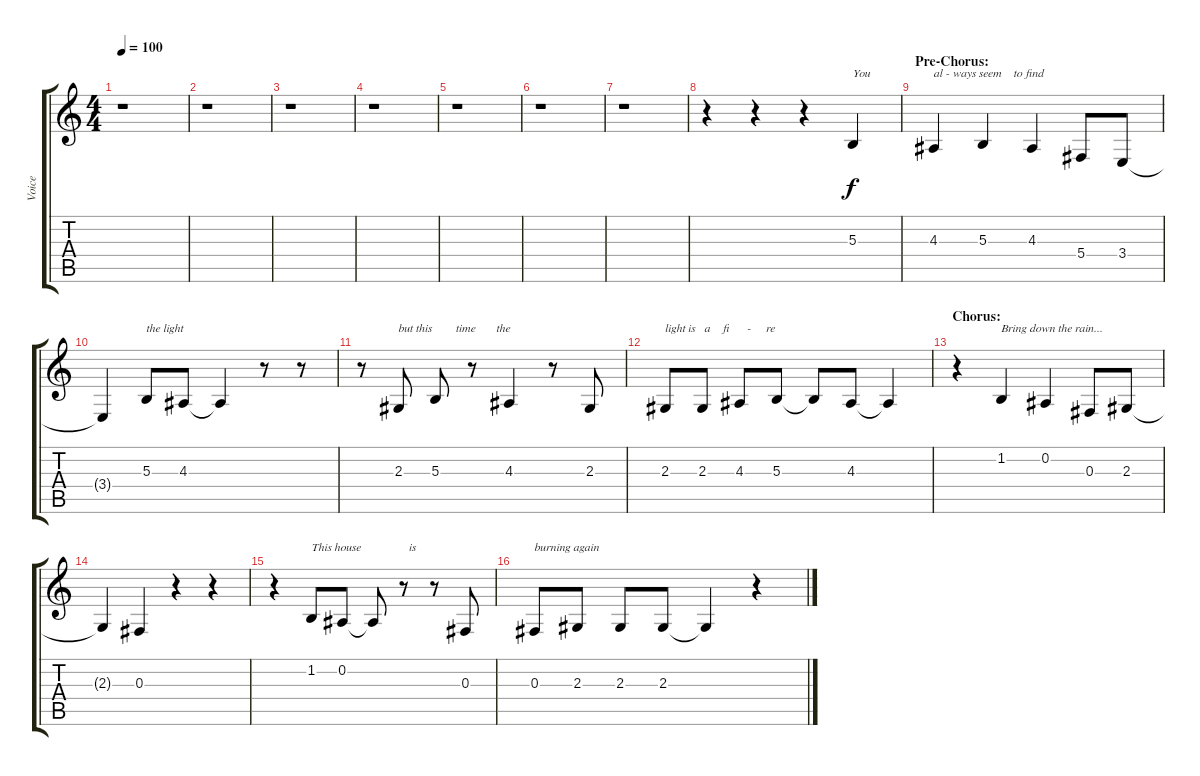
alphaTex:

\track ("Voice" "Voice") {instrument violin}
\staff {score tabs}
\tuning (Eb4 Bb3 Gb3 Db3 Ab2 Eb2) {hide}
\ts (4 4)
\tempo 100
\clef g2
\ks c
r.1{dy f} |
r.1 |
r.1 |
r.1 |
r.1 |
r.1 |
r.1 |
r.4 r.4 r.4 5.3.4{txt "You "} |
\section ("" "Pre-Chorus:")
4.3.4{txt "al - ways seem    to find"} 5.3.4 4.3.4 5.4.8 3.4.8 |
3.4{t}.4 5.3.8{txt "the light"} 4.3.8 4.3{t}.4 r.8 r.8 |
r.8 2.3.8{txt "but this        time       the"} 5.3.8 r.8 4.3.4 r.8 2.3.8 |
2.3.8{txt "light is   a    fi      -     re"} 2.3.8 4.3.8 5.3.8 5.3{t}.8 4.3.8 4.3{t}.4 |
\section ("" "Chorus:")
r.4 1.2.4{txt "Bring down the rain..."} 0.2.4 0.3.8 2.3.8 |
2.3{t}.4 0.3.4 r.4 r.4 |
r.4 1.2.8{txt "This house                is "} 0.2.8 0.2{t}.8 r.8 r.8 0.3.8 |
0.3.8{txt "burning again"} 2.3.8 2.3.8 2.3.8 2.3{t}.4 r.4
